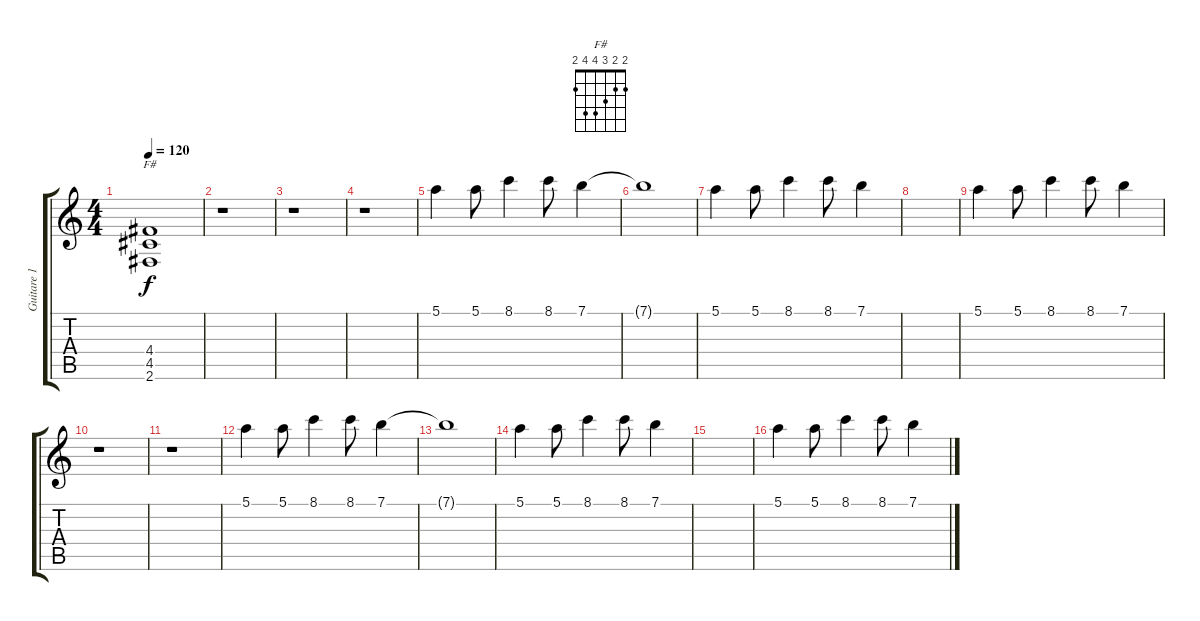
\track ("Guitare 1" "Guitare 1") {instrument overdrivenguitar}
\staff {score tabs}
\tuning (E4 B3 G3 D3 A2 E2) {hide}
\chord ("F#" 2 2 3 4 4 2)
\ts (4 4)
\tempo 120
\clef g2
\ks c
(4.4 4.5 2.6).1{ch "F#" dy f} |
r.1 |
r.1 |
r.1 |
5.1.4 5.1.8 8.1.4 8.1.8 7.1.4 |
7.1{t}.1 |
5.1.4 5.1.8 8.1.4 8.1.8 7.1.4 |
|
5.1.4 5.1.8 8.1.4 8.1.8 7.1.4 |
r.1 |
r.1 |
5.1.4 5.1.8 8.1.4 8.1.8 7.1.4 |
7.1{t}.1 |
5.1.4 5.1.8 8.1.4 8.1.8 7.1.4 |
|
5.1.4 5.1.8 8.1.4 8.1.8 7.1.4
